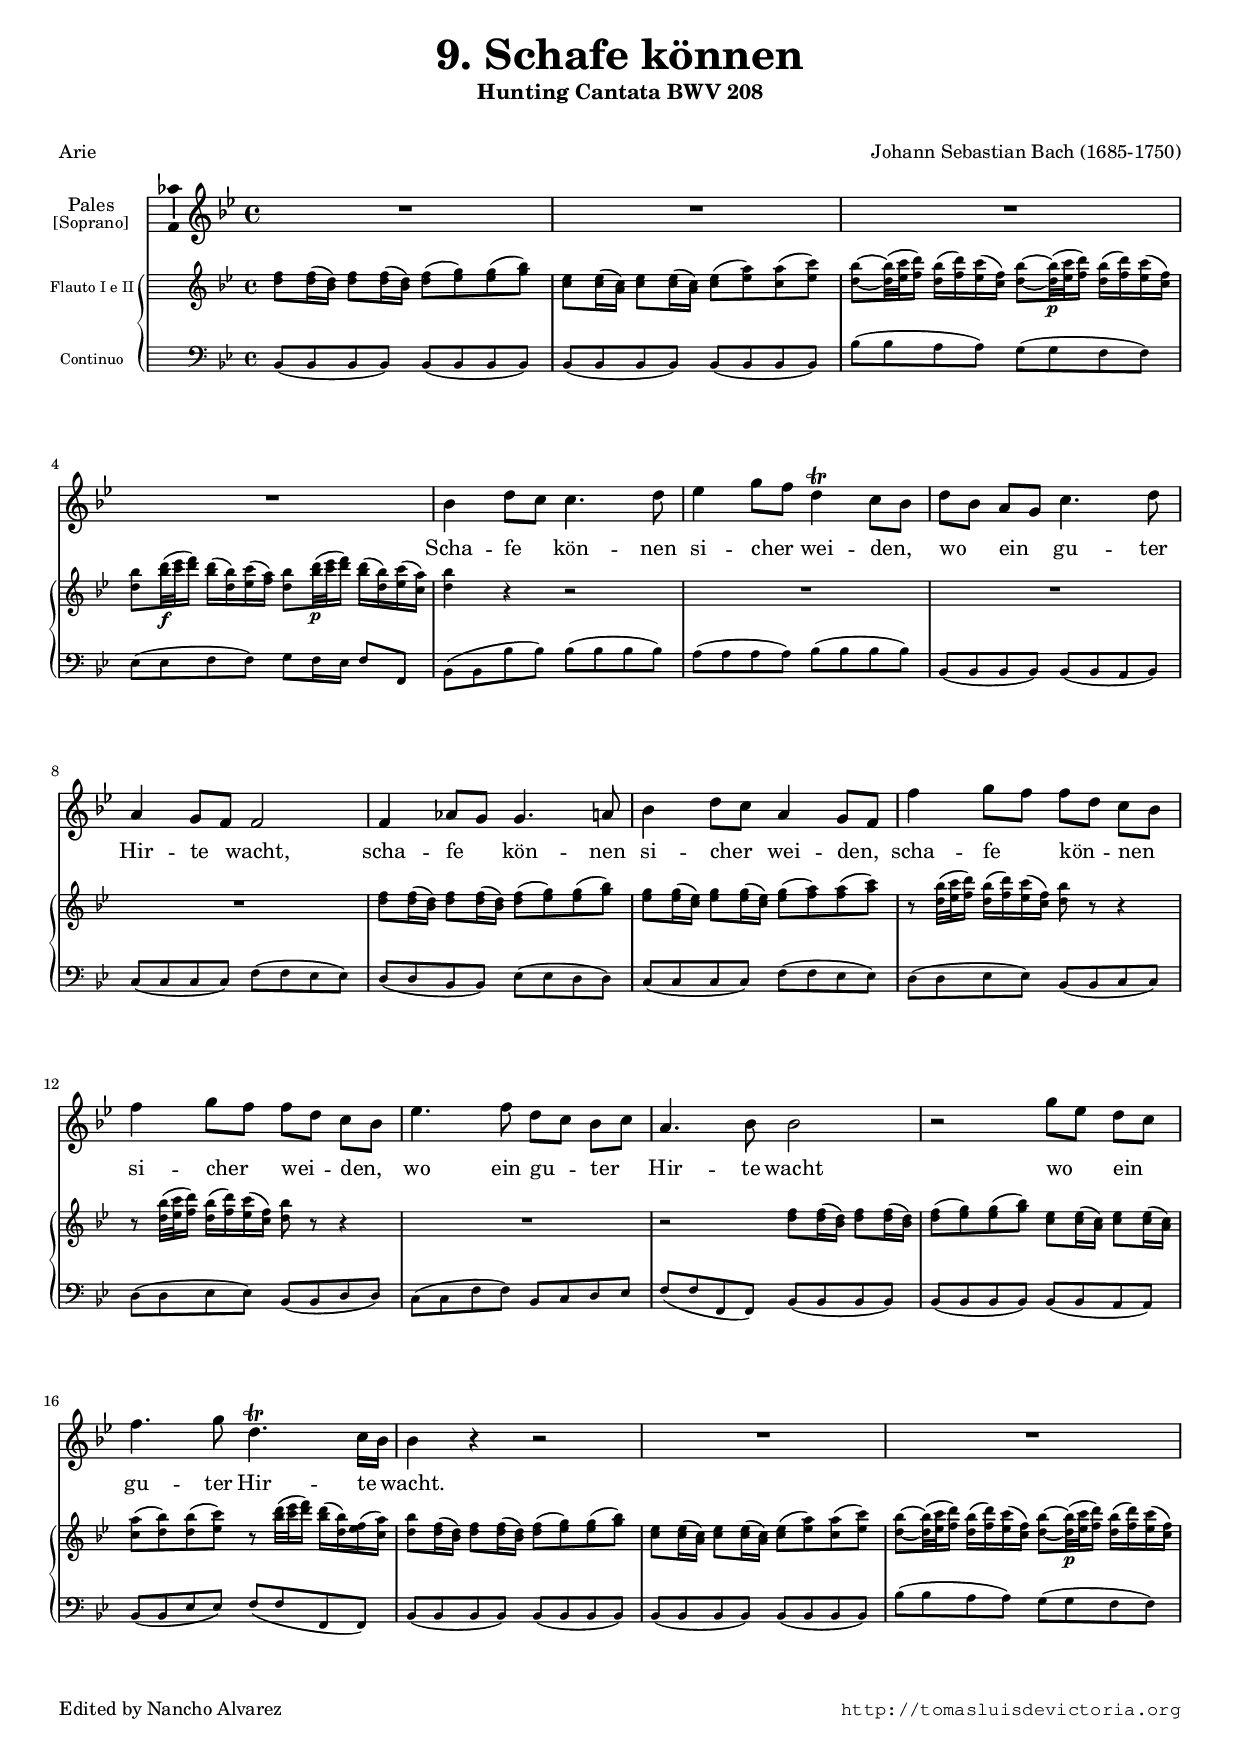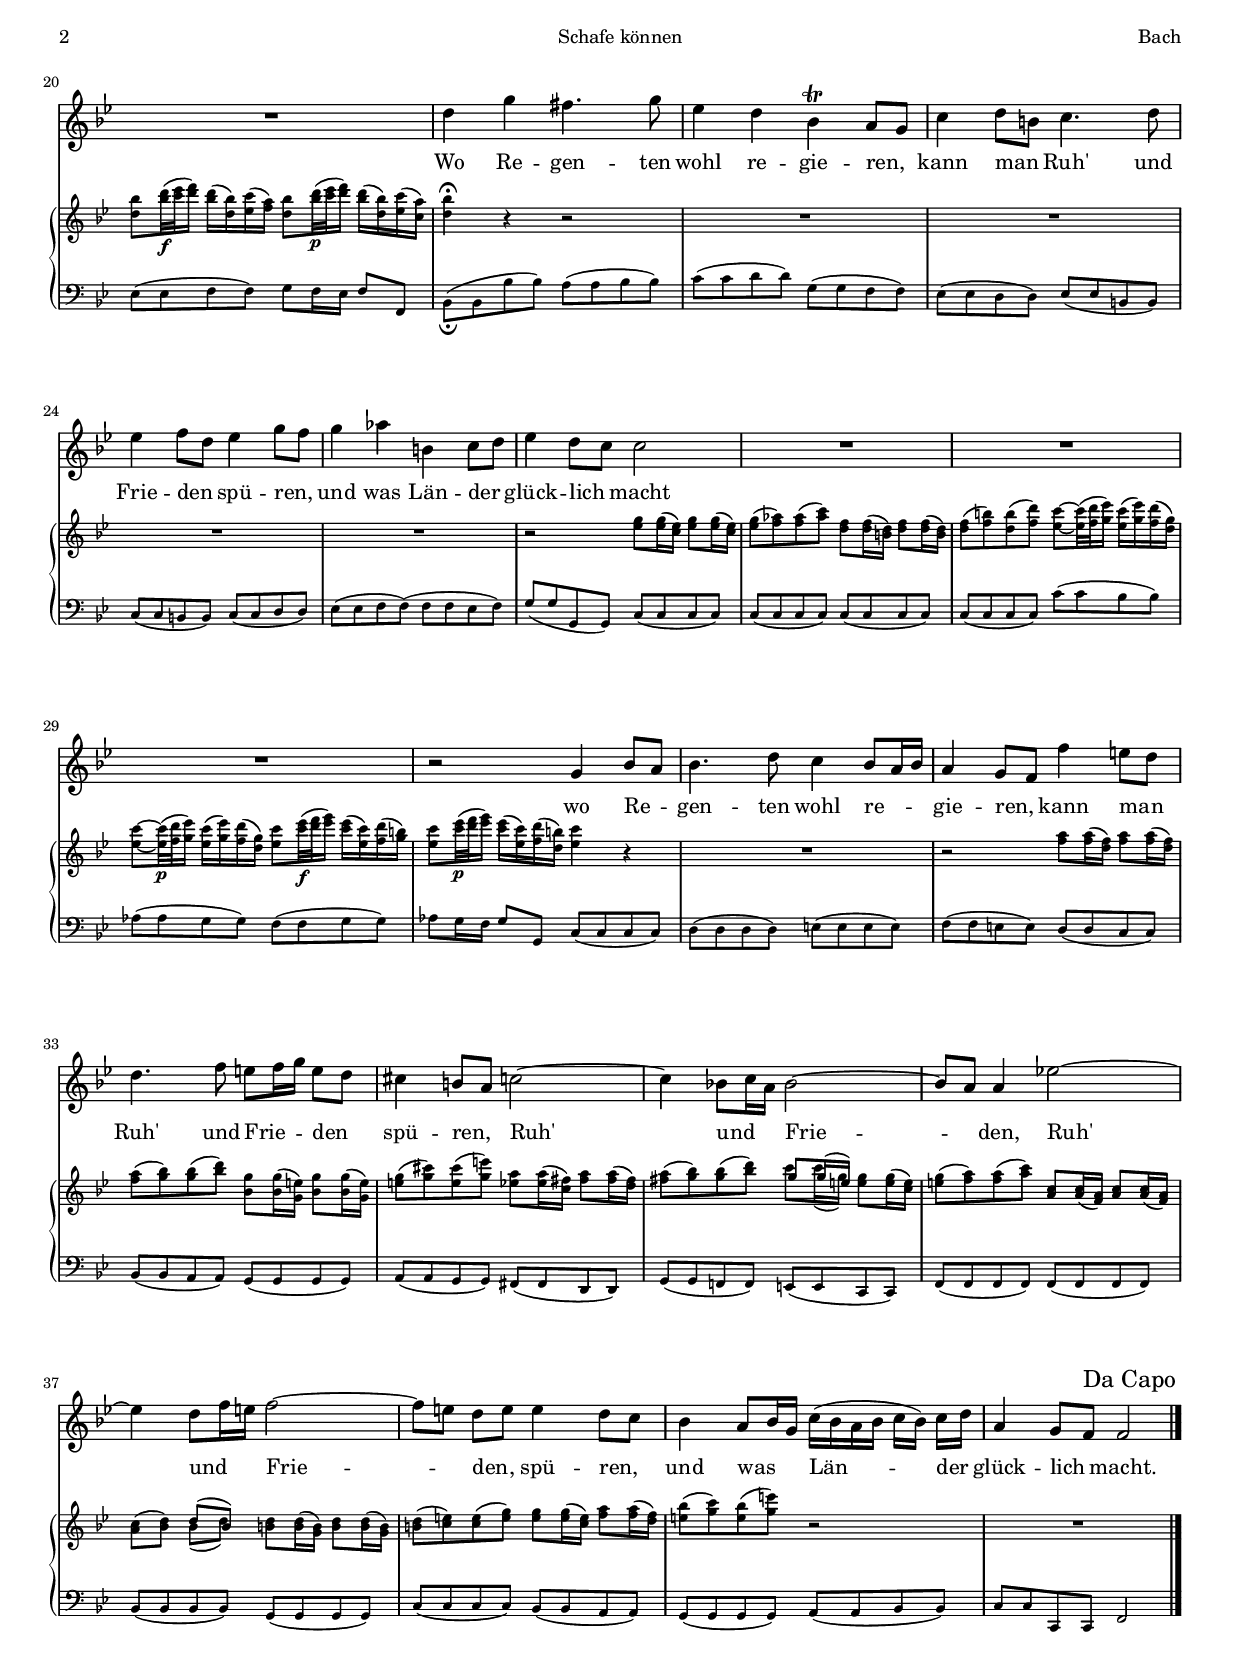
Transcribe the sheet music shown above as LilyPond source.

\version "2.18.0"

#(set-default-paper-size "a4")
#(set-global-staff-size 16.4)
#(ly:set-option 'point-and-click #f)

italicas=\override LyricText.font-shape = #'italic
rectas=\override LyricText.font-shape = #'upright
ss=\once \set suggestAccidentals = ##t
mtempo={\tempo 4 = 52}
pfermata=\markup{"(" \musicglyph #"scripts.ufermata" ")"}

htitle="Schafe können"
hcomposer="Bach"

\header {
	title=\markup{\fontsize #3 "9. Schafe können"}
	subtitle="Hunting Cantata BWV 208"
        subsubtitle=\markup{\null \vspace #1 }
        composer="Johann Sebastian Bach (1685-1750)"
       %opus="(-)"
	poet=\markup{"Arie"}
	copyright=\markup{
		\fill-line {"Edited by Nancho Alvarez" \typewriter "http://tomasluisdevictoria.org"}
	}
%	tagline=""
}

global={
  \compressFullBarRests
  \key bes \major \time 4/4
  \skip 1*40 \bar "|."
  \override Score.RehearsalMark.self-alignment-X=#right
  \override Score.RehearsalMark.padding = #1.5
  \mark \markup{"Da Capo"}

}


soprano=\relative c''{
        \set autoBeaming=##f
        R1*4
        bes4 d8[ c] c4. d8
        ees4 g8[ f] d4^\trill c8[ bes]
        d[ bes] a[ g] c4. d8
        a4 g8[ f] f2
        f4 aes8[ g] g4. a8
        bes4 d8[ c] a4 g8[ f]
        f'4 g8[ f] f[ d] c[ bes]
        f'4 g8[ f] f[ d] c[ bes]
        ees4. f8 d8[ c] bes[ c]
        a4. bes8 bes2
        r2 g'8[ ees] d[ c]
        f4. g8 d4.^\trill c16[ bes]
        bes4 r r2
        R1*3
        d4 g fis4. g8
        ees4 d bes^\trill a8[ g]
        c4 d8[ b] c4. d8
        ees4 f8[ d] ees4 g8[ f]
        g4 aes b, c8[ d]
        ees4 d8[ c] c2
        R1*3
        r2 g4 bes8[ a]
        bes4. d8 c4 bes8[ a16 bes]
        a4 g8[ f] f'4 e8[ d]
        d4. f8 e8[ f16 g] e8[ d]
        cis4 b8[ a] c2 ~
        c4 bes!8[ c16 a] bes2 ~
        bes8[ a] a4 ees'!2 ~
        ees4 d8[ f16 e] f2 ~
        f8[ e] d[ e] e4 d8[ c]
        bes4 a8[ bes16 g] c16[( bes a bes] c[ bes]) c[ d]
        a4 g8[ f] f2
}

flautauno = \relative c'' {
  \set autoBeaming=##t
  f8 f16( d) f8 f16( d) f8( g) g( bes)
  ees,8 ees16( c) ees8 ees16( c) ees8( a) a( c)
  bes8 ~ bes32( c d16) bes( d) c( f,) bes8 ~ bes32(-\p c d16) bes( d) c( f,)
  bes8 d32(-\f ees f16) d16( bes) c( a) bes8 d32(-\p ees f16) d16( bes) c( a)
  bes4 r r2
  R1*3
  f8 f16( d) f8 f16( d) f8( g) g( bes)
  g8 g16( ees) g8 g16( ees) g8( a) a( c)
  r8 bes32( c d16) bes( d) c( f,) bes8 r r4
  r8 bes32( c d16) bes( d) c( f,) bes8 r r4
  R1
  r2 f8 f16( d) f8 f16( d)
  f8( g) g( bes) ees,8 ees16( c) ees8 ees16( c)
  a'8( bes) bes( c) r8 d32( ees f16) d16( bes) f( a)
  bes8 f16( d) f8 f16( d) f8( g) g( bes)
  ees,8 ees16( c) ees8 ees16( c) ees8( a) a( c)
  bes8 ~ bes32( c d16) bes( d) c( f,) bes8 ~ bes32(-\p c d16) bes( d) c( f,)
  bes8 d32-\f( ees f16) d( bes) c( a) bes8 d32-\p( ees f16) d( bes) c( a)
  bes4^\fermata r r2
  R1*4  
  r2 g8 g16( ees) g8 g16( ees)
  g8( aes) aes( c) f, f16( d) f8 f16( d)
  f8( b) b( d) c8 ~ c32( d ees16) c( ees) d( g,)
  c8 ~ c32(-\p d ees16) c( ees) d( g,) c8 ees32(-\f f g16) ees( c) d( b)
  c8 ees32(-\p f g16) ees( c) d( b) c4 r
  R1
  r2 a8 a16( f) a8 a16( f)
  a8( bes) bes( d) g,8 g16( e) g8 g16( e)
  g8( cis) cis( e) a, a16( fis) a8 a16( fis)
  a8( bes) bes( d) g, g16( e) g8 g16( e)
  g8( a) a( c) c,8 c16( a) c8 c16( a)
  c8( d) d( bes) d8 d16( b) d8 d16( b)
  d8( e) e( g) g g16( e) a8 a16( f)
  bes8( c) bes( e) r2
  R1
}

flautados = \relative c'' {
  \set autoBeaming=##t
  d8 d16( bes) d8 d16( bes) d8( ees) ees( g)
  c,8 c16( a) c8 c16( a) c8( ees) c( ees)
  d8 ~ d32( ees f16) d( f) ees( c) d8 ~ d32(-\p ees f16) d( f) ees( c)
  d8 bes'32(-\f c d16) bes( d,) ees( f) d8 bes'32(-\p c d16) bes( d,) ees( c)
  d4 r r2
  R1*3
  d8 d16( bes) d8 d16( bes) d8( ees) ees( g)
  ees8 ees16( c) ees8 ees16( c) ees8( f) f( a)
  r8 d,32( ees f16) d( f) ees( c) d8 r r4
  r8 d32( ees f16) d( f) ees( c) d8 r r4
  R1
  r2 d8 d16( bes) d8 d16( bes)
  d8( ees) ees( g)
  c,8 c16( a) c8 c16( a)
  c8( d) d( ees) r8 bes'32( c d16) bes( d,) ees( c)
  d8 d16( bes) d8 d16( bes) d8( ees) ees( g)
  c,8 c16( a) c8 c16( a) c8( ees) c( ees)
  d8 ~ d32( ees f16) d( f) ees( c) d8 ~ d32-\p( ees f16) d( f) ees( c)
  d8 bes'32(\f c d16) bes( d,) ees( f) d8 bes'32(-\p c d16) bes16( d,) ees( c)
  d4^\fermata r r2
  R1*4
  r2 ees8 ees16( c) ees8 ees16( c)
  ees8( f) f( aes) d, d16( b) d8 d16( b)
  d8( f) d( f) ees8 ~ ees32( f g16) ees( g) f( d)
  ees8 ~ ees32(\p f g16) ees( g) f( d) ees8 c'32(-\f d ees16) c16( ees,) f( g)
  ees8 c'32(-\p d ees16) c( ees,) f( d) ees4 r
  R1
  r2 f8 f16( d) f8 f16( d)
  f8( g) g( bes)
  bes,8 bes16( g) bes8 bes16( g)
  e'8( g) e( g) ees8 ees16( c) fis8 fis16( d)
  fis8( g) g( bes) c8 c16( g) e8 e16( c)
  e8( f) f( a) a, a16( f) a8 a16( f)
  a8( bes) bes( d) b8 b16( g) b8 b16( g)
  b8( c) c( e) e e16( c) f8 f16( d)
  e8( g) e( g) r2 
  R1
}

continuo=\relative c{
  \set autoBeaming=##t
  bes8( bes bes bes) bes( bes bes bes)
  bes( bes bes bes) bes( bes bes bes)
  bes'8( bes a a) g( g f f)
  ees( ees f f) g8 f16 ees f8 f,
  bes( bes bes' bes) bes( bes bes bes)
  a( a a a) bes( bes bes bes)
  bes,( bes bes bes) bes( bes a bes)
  c8( c c c) f( f ees ees)
  d( d bes bes) ees( ees d d)
  c( c c c) f( f ees ees)
  d8( d ees ees) bes( bes c c)
  d( d ees ees) bes( bes d d)
  c( c f f) bes, c d ees
  f( f f, f) bes( bes bes bes)
  bes( bes bes bes) bes( bes a a)
  bes( bes ees ees) f( f f, f)
  bes( bes bes bes) bes( bes bes bes)
  bes( bes bes bes) bes( bes bes bes)
  bes'( bes a a) g( g f f)
  ees( ees f f) g8 f16 ees f8 f,
  bes8(_\fermata bes bes' bes)
  a( a bes bes)
  c( c d d) g,( g f f)
  ees( ees d d) ees( ees b b)
  c( c b b) c( c d d)
  ees( ees f f) (f f ees f)
  g( g g, g) c( c c c)
  c( c c c) c( c c c)
  c( c c c) c'( c bes bes)
  aes( aes g g) f( f g g)
  aes8 g16 f g8 g, c8( c c c)
  d8( d d d) e( e e e)
  f( f e e) d( d c c)
  bes( bes a a) g( g g g)
  a( a g g) fis( fis d d)
  g( g f! f) e( e c c)
  f( f f f) f( f f f)
  bes( bes bes bes) g( g g g)
  c( c c c) bes( bes a a)
  g( g g g) a( a bes bes)
  c c c, c f2
}
guia=\relative c''{
\set autoBeaming=##t
}


textosoprano=\lyricmode{
Scha -- fe kön -- nen si -- cher wei -- den,
wo ein gu -- ter Hir -- te wacht,
scha -- fe kön -- nen si -- cher wei -- den,
scha -- fe kön -- nen si -- cher wei -- den,
wo ein gu -- ter Hir -- te wacht
wo ein gu -- ter Hir -- te wacht.

Wo Re -- gen -- ten wohl re -- gie -- ren,
kann man Ruh' und Frie -- den spü -- ren,
und was Län -- der glück -- lich macht
wo Re -- gen -- ten wohl re -- gie -- ren,
kann man Ruh' und Frie -- den spü -- ren,
Ruh' und Frie -- den,
Ruh' und Frie -- den,
spü -- ren,
und was Län -- der glück -- lich macht.
}



\score {\transpose c' c'{

<< 
        \new Staff\with{\consists Ambitus_engraver }
        <<\global
	\new Voice="v5" {
		\set Staff.instrumentName=\markup{\center-column{"Pales" \raise #1 \smaller "[Soprano]"} }
		\clef "treble"
		\soprano }
	\new Lyrics \lyricsto "v5" {\textosoprano }
	>>

\new PianoStaff << 

\new Staff  \with{ 
      \remove Ambitus_engraver
      fontSize = #-2
      \override StaffSymbol #'staff-space = #(magstep -3)
      }<<\global
	\new Voice="v1" {
		\set Staff.instrumentName=\markup{"Flauto I e II"}
		\clef "treble" % clave de sol en primera
		\partcombine \flautauno \flautados }
	>>
%{	
	\new Staff <<\global
	\new Voice="v2" {
		\set Staff.instrumentName=\markup{"Flauto II"}
		\clef "treble" % clave de sol en primera
		\flautados }
	>>
%}


        \new Staff  \with{ 
      \remove Ambitus_engraver
      fontSize = #-2
      \override StaffSymbol #'staff-space = #(magstep -3)
      }<<\global
	\new Voice="c" {
		\set Staff.instrumentName=\markup{"Continuo"}
		\clef "bass"
		\continuo } 
	>>  
>>
>>
	} % transpose

\layout{ 
	\context {\Lyrics 
		\override VerticalAxisGroup.staff-affinity = #UP
		\override VerticalAxisGroup.nonstaff-relatedstaff-spacing =
			#'((basic-distance . 0) (minimum-distance . 0) (padding . 1))
		\override LyricText.font-size = #1.2
		\override LyricHyphen.minimum-distance = #0.5
	}
	\context {\Score 
		tempoHideNote = ##t
		\override BarNumber.padding = #2 
	}
	\context {\Voice 
		%melismaBusyProperties = #'()
		%autoBeaming = ##f
	}
	\context {\Staff 
                %\RemoveEmptyStaves %notablet
                %\override VerticalAxisGroup.remove-first = ##t
		\override VerticalAxisGroup.staff-staff-spacing =
			#'((basic-distance . 10) (minimum-distance . 0) (padding . 1))
		%\consists Ambitus_engraver 
		\override LigatureBracket.padding = #1
	}
}

%\midi { \mtempo }

}


\paper{
	evenHeaderMarkup=\markup  \fill-line { \fromproperty #'page:page-number-string \htitle \hcomposer }
	oddHeaderMarkup= \markup  \fill-line { \on-the-fly #not-first-page \hcomposer \on-the-fly #not-first-page \htitle \on-the-fly #not-first-page \fromproperty #'page:page-number-string }
	%system-count=20
	%page-count = 1
	ragged-last-bottom = ##f
	indent=1.5\cm
	system-system-spacing =
	#'((basic-distance . 20) (minimum-distance . 0) (padding . 5))
	top-system-spacing = % header
	#'((basic-distance . 12) (minimum-distance . 0) (padding . 0))
	last-bottom-spacing = % footer
	#'((basic-distance . 15) (minimum-distance . 0) (padding . 0))
	markup-system-spacing.padding = #1.5
}
